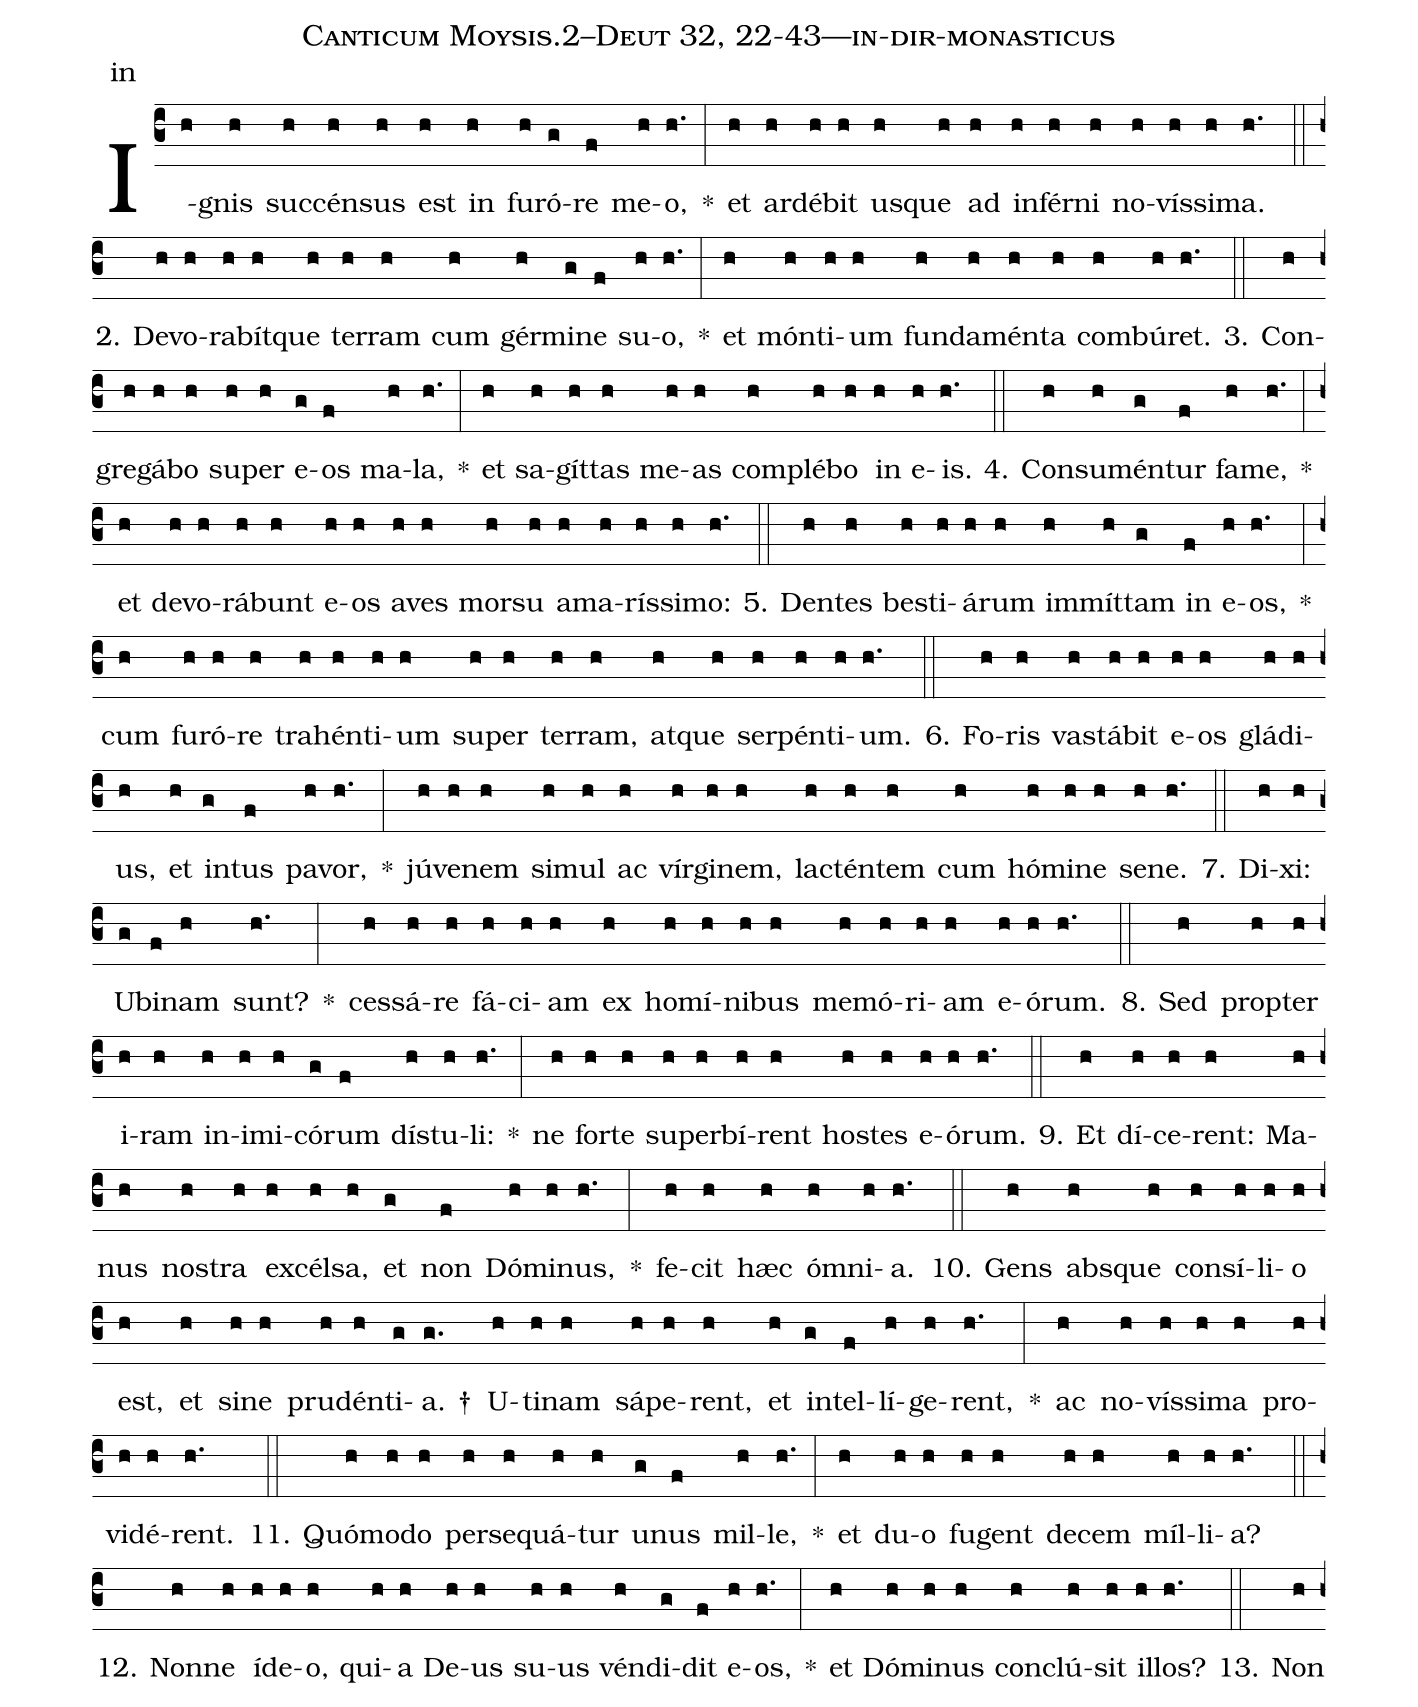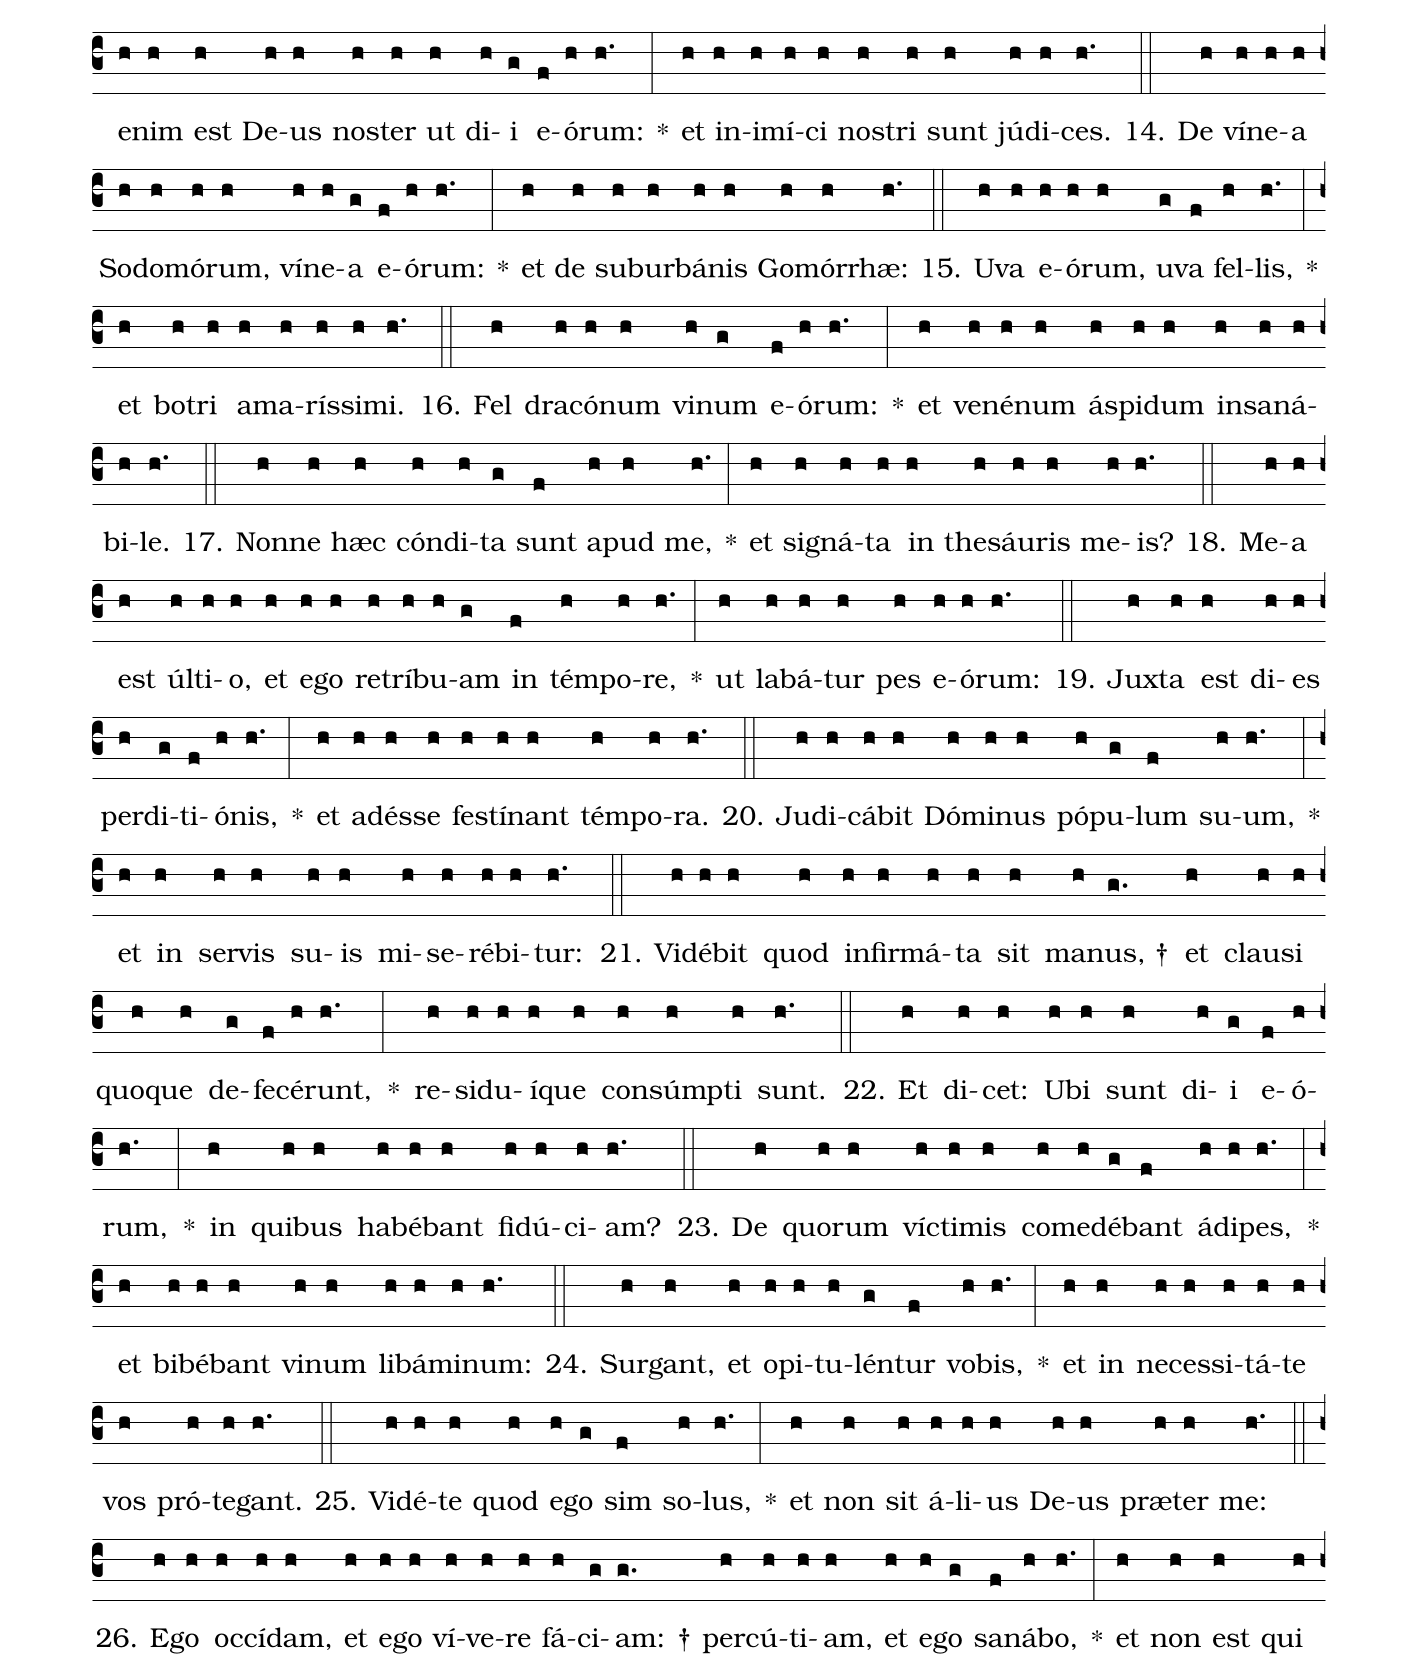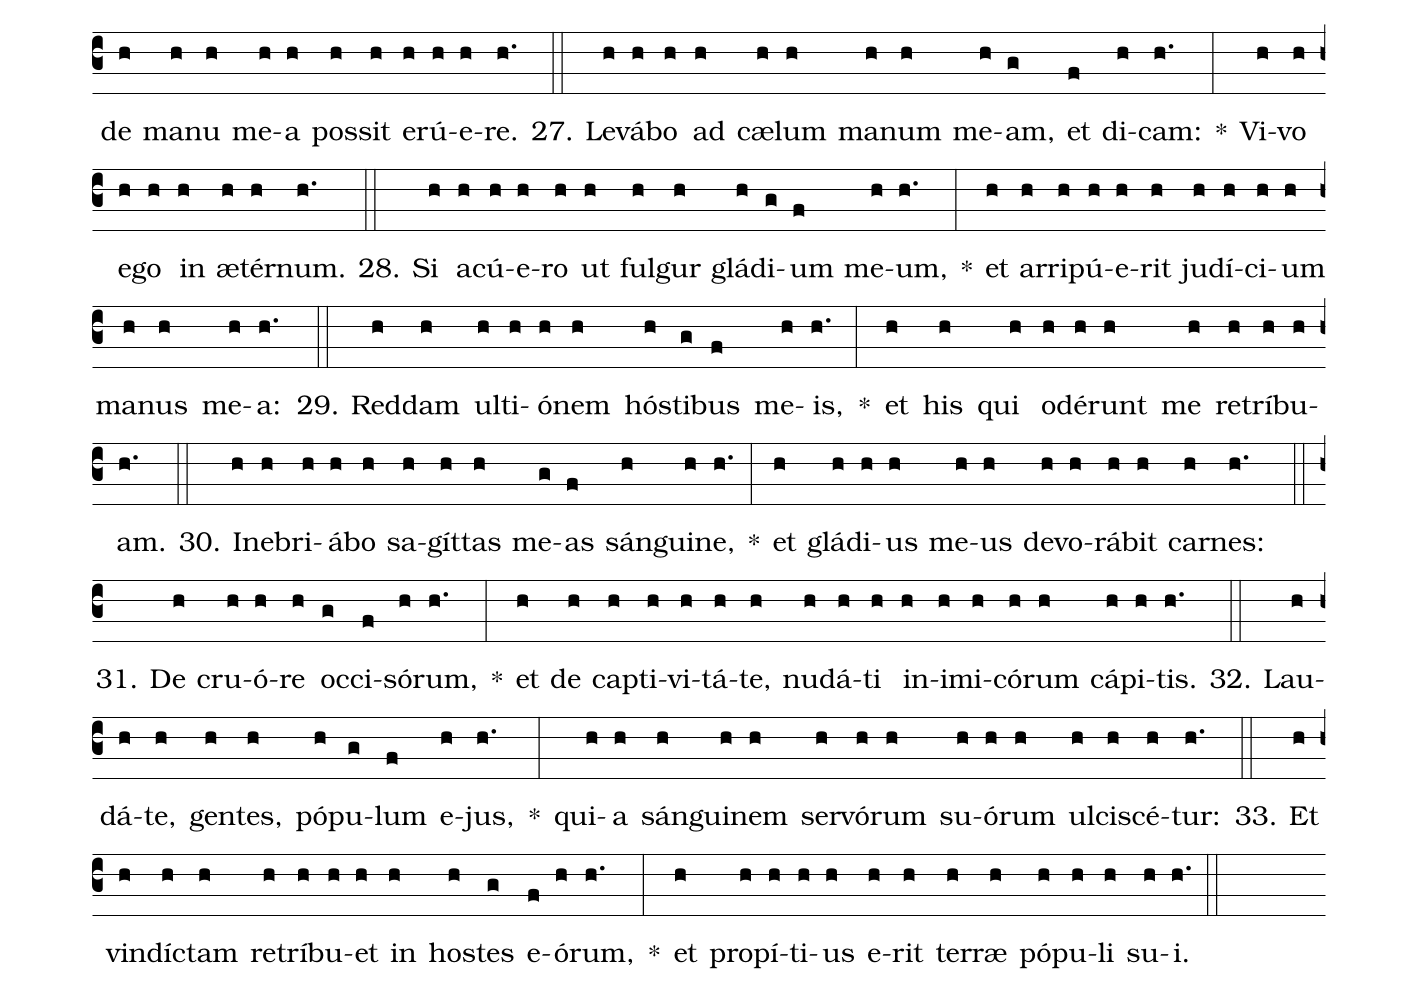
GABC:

name: Canticum Moysis.2--Deut 32, 22-43---in-dir-monasticus;
annotation: in;
%%
(c3)I(h)gnis(h) suc(h)cén(h)sus(h) est(h) in(h) fu(h)ró(g)re(f) me(h)o,(h.) *(:) et(h) ar(h)dé(h)bit(h) us(h)que(h) ad(h) in(h)fér(h)ni(h) no(h)vís(h)si(h)ma.(h.) (::)
2. De(h)vo(h)ra(h)bít(h)que(h) ter(h)ram(h) cum(h) gér(h)mi(g)ne(f) su(h)o,(h.) *(:) et(h) món(h)ti(h)um(h) fun(h)da(h)mén(h)ta(h) com(h)bú(h)ret.(h.) (::)
3. Con(h)gre(h)gá(h)bo(h) su(h)per(h) e(g)os(f) ma(h)la,(h.) *(:) et(h) sa(h)gít(h)tas(h) me(h)as(h) com(h)plé(h)bo(h) in(h) e(h)is.(h.) (::)
4. Con(h)su(h)mén(g)tur(f) fa(h)me,(h.) *(:) et(h) de(h)vo(h)rá(h)bunt(h) e(h)os(h) a(h)ves(h) mor(h)su(h) a(h)ma(h)rís(h)si(h)mo:(h.) (::)
5. Den(h)tes(h) bes(h)ti(h)á(h)rum(h) im(h)mít(h)tam(g) in(f) e(h)os,(h.) *(:) cum(h) fu(h)ró(h)re(h) tra(h)hén(h)ti(h)um(h) su(h)per(h) ter(h)ram,(h) at(h)que(h) ser(h)pén(h)ti(h)um.(h.) (::)
6. Fo(h)ris(h) vas(h)tá(h)bit(h) e(h)os(h) glá(h)di(h)us,(h) et(h) in(g)tus(f) pa(h)vor,(h.) *(:) jú(h)ve(h)nem(h) si(h)mul(h) ac(h) vír(h)gi(h)nem,(h) lac(h)tén(h)tem(h) cum(h) hó(h)mi(h)ne(h) se(h)ne.(h.) (::)
7. Di(h)xi:(h) U(g)bi(f)nam(h) sunt?(h.) *(:) ces(h)sá(h)re(h) fá(h)ci(h)am(h) ex(h) ho(h)mí(h)ni(h)bus(h) me(h)mó(h)ri(h)am(h) e(h)ó(h)rum.(h.) (::)
8. Sed(h) prop(h)ter(h) i(h)ram(h) in(h)i(h)mi(h)có(g)rum(f) dís(h)tu(h)li:(h.) *(:) ne(h) for(h)te(h) su(h)per(h)bí(h)rent(h) hos(h)tes(h) e(h)ó(h)rum.(h.) (::)
9. Et(h) dí(h)ce(h)rent:(h) Ma(h)nus(h) nos(h)tra(h) ex(h)cél(h)sa,(h) et(g) non(f) Dó(h)mi(h)nus,(h.) *(:) fe(h)cit(h) hæc(h) óm(h)ni(h)a.(h.) (::)
10. Gens(h) abs(h)que(h) con(h)sí(h)li(h)o(h) est,(h) et(h) si(h)ne(h) pru(h)dén(h)ti(g)a. †(g.) U(h)ti(h)nam(h) sá(h)pe(h)rent,(h) et(h) in(g)tel(f)lí(h)ge(h)rent,(h.) *(:) ac(h) no(h)vís(h)si(h)ma(h) pro(h)vi(h)dé(h)rent.(h.) (::)
11. Quó(h)mo(h)do(h) per(h)se(h)quá(h)tur(h) u(g)nus(f) mil(h)le,(h.) *(:) et(h) du(h)o(h) fu(h)gent(h) de(h)cem(h) míl(h)li(h)a?(h.) (::)
12. Non(h)ne(h) íd(h)e(h)o,(h) qui(h)a(h) De(h)us(h) su(h)us(h) vén(h)di(g)dit(f) e(h)os,(h.) *(:) et(h) Dó(h)mi(h)nus(h) con(h)clú(h)sit(h) il(h)los?(h.) (::)
13. Non(h) e(h)nim(h) est(h) De(h)us(h) nos(h)ter(h) ut(h) di(h)i(g) e(f)ó(h)rum:(h.) *(:) et(h) in(h)i(h)mí(h)ci(h) nos(h)tri(h) sunt(h) jú(h)di(h)ces.(h.) (::)
14. De(h) ví(h)ne(h)a(h) So(h)do(h)mó(h)rum,(h) ví(h)ne(h)a(g) e(f)ó(h)rum:(h.) *(:) et(h) de(h) sub(h)ur(h)bá(h)nis(h) Go(h)mór(h)rhæ:(h.) (::)
15. U(h)va(h) e(h)ó(h)rum,(h) u(g)va(f) fel(h)lis,(h.) *(:) et(h) bo(h)tri(h) a(h)ma(h)rís(h)si(h)mi.(h.) (::)
16. Fel(h) dra(h)có(h)num(h) vi(h)num(g) e(f)ó(h)rum:(h.) *(:) et(h) ve(h)né(h)num(h) ás(h)pi(h)dum(h) in(h)sa(h)ná(h)bi(h)le.(h.) (::)
17. Non(h)ne(h) hæc(h) cón(h)di(h)ta(g) sunt(f) a(h)pud(h) me,(h.) *(:) et(h) si(h)gná(h)ta(h) in(h) the(h)sáu(h)ris(h) me(h)is?(h.) (::)
18. Me(h)a(h) est(h) úl(h)ti(h)o,(h) et(h) e(h)go(h) re(h)trí(h)bu(h)am(g) in(f) tém(h)po(h)re,(h.) *(:) ut(h) la(h)bá(h)tur(h) pes(h) e(h)ó(h)rum:(h.) (::)
19. Jux(h)ta(h) est(h) di(h)es(h) per(h)di(g)ti(f)ó(h)nis,(h.) *(:) et(h) ad(h)és(h)se(h) fes(h)tí(h)nant(h) tém(h)po(h)ra.(h.) (::)
20. Ju(h)di(h)cá(h)bit(h) Dó(h)mi(h)nus(h) pó(h)pu(g)lum(f) su(h)um,(h.) *(:) et(h) in(h) ser(h)vis(h) su(h)is(h) mi(h)se(h)ré(h)bi(h)tur:(h.) (::)
21. Vi(h)dé(h)bit(h) quod(h) in(h)fir(h)má(h)ta(h) sit(h) ma(h)nus, †(g.) et(h) clau(h)si(h) quo(h)que(h) de(g)fe(f)cé(h)runt,(h.) *(:) re(h)si(h)du(h)í(h)que(h) con(h)súmp(h)ti(h) sunt.(h.) (::)
22. Et(h) di(h)cet:(h) U(h)bi(h) sunt(h) di(h)i(g) e(f)ó(h)rum,(h.) *(:) in(h) qui(h)bus(h) ha(h)bé(h)bant(h) fi(h)dú(h)ci(h)am?(h.) (::)
23. De(h) quo(h)rum(h) víc(h)ti(h)mis(h) com(h)e(h)dé(g)bant(f) á(h)di(h)pes,(h.) *(:) et(h) bi(h)bé(h)bant(h) vi(h)num(h) li(h)bá(h)mi(h)num:(h.) (::)
24. Sur(h)gant,(h) et(h) o(h)pi(h)tu(h)lén(g)tur(f) vo(h)bis,(h.) *(:) et(h) in(h) ne(h)ces(h)si(h)tá(h)te(h) vos(h) pró(h)te(h)gant.(h.) (::)
25. Vi(h)dé(h)te(h) quod(h) e(h)go(g) sim(f) so(h)lus,(h.) *(:) et(h) non(h) sit(h) á(h)li(h)us(h) De(h)us(h) præ(h)ter(h) me:(h.) (::)
26. E(h)go(h) oc(h)cí(h)dam,(h) et(h) e(h)go(h) ví(h)ve(h)re(h) fá(h)ci(g)am: †(g.) per(h)cú(h)ti(h)am,(h) et(h) e(h)go(g) sa(f)ná(h)bo,(h.) *(:) et(h) non(h) est(h) qui(h) de(h) ma(h)nu(h) me(h)a(h) pos(h)sit(h) e(h)rú(h)e(h)re.(h.) (::)
27. Le(h)vá(h)bo(h) ad(h) cæ(h)lum(h) ma(h)num(h) me(h)am,(g) et(f) di(h)cam:(h.) *(:) Vi(h)vo(h) e(h)go(h) in(h) æ(h)tér(h)num.(h.) (::)
28. Si(h) a(h)cú(h)e(h)ro(h) ut(h) ful(h)gur(h) glá(h)di(g)um(f) me(h)um,(h.) *(:) et(h) ar(h)ri(h)pú(h)e(h)rit(h) ju(h)dí(h)ci(h)um(h) ma(h)nus(h) me(h)a:(h.) (::)
29. Red(h)dam(h) ul(h)ti(h)ó(h)nem(h) hós(h)ti(g)bus(f) me(h)is,(h.) *(:) et(h) his(h) qui(h) o(h)dé(h)runt(h) me(h) re(h)trí(h)bu(h)am.(h.) (::)
30. In(h)e(h)bri(h)á(h)bo(h) sa(h)gít(h)tas(h) me(g)as(f) sán(h)gui(h)ne,(h.) *(:) et(h) glá(h)di(h)us(h) me(h)us(h) de(h)vo(h)rá(h)bit(h) car(h)nes:(h.) (::)
31. De(h) cru(h)ó(h)re(h) oc(g)ci(f)só(h)rum,(h.) *(:) et(h) de(h) cap(h)ti(h)vi(h)tá(h)te,(h) nu(h)dá(h)ti(h) in(h)i(h)mi(h)có(h)rum(h) cá(h)pi(h)tis.(h.) (::)
32. Lau(h)dá(h)te,(h) gen(h)tes,(h) pó(h)pu(g)lum(f) e(h)jus,(h.) *(:) qui(h)a(h) sán(h)gui(h)nem(h) ser(h)vó(h)rum(h) su(h)ó(h)rum(h) ul(h)ci(h)scé(h)tur:(h.) (::)
33. Et(h) vin(h)díc(h)tam(h) re(h)trí(h)bu(h)et(h) in(h) hos(h)tes(g) e(f)ó(h)rum,(h.) *(:) et(h) pro(h)pí(h)ti(h)us(h) e(h)rit(h) ter(h)ræ(h) pó(h)pu(h)li(h) su(h)i.(h.) (::)
